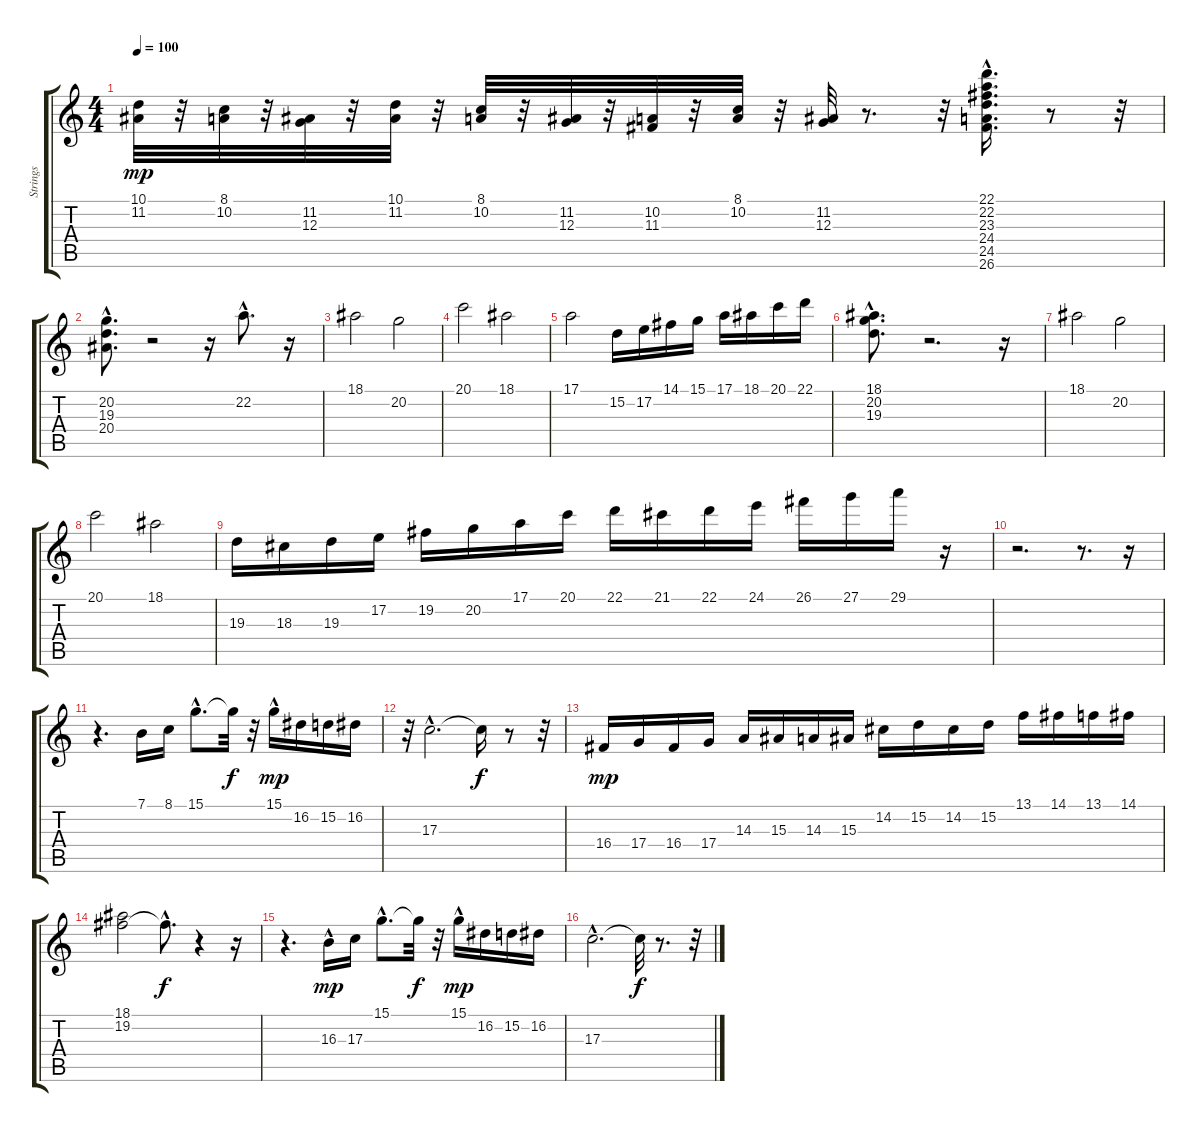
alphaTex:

\track ("Strings" "Strings") {instrument stringensemble1}
\staff {score tabs}
\tuning (E4 B3 G3 D3 A2 E2) {hide}
\ts (4 4)
\tempo 100
\clef g2
\ks c
(10.1 11.2).32{dy mp} r.32 (8.1 10.2).32 r.32 (11.2 12.3).32 r.32 (10.1 11.2).32 r.32 (8.1 10.2).32 r.32 (11.2 12.3).32 r.32 (10.2 11.3).32 r.32 (8.1 10.2).32 r.32 (11.2 12.3).32 r.8{d} r.32 (22.1{hac} 22.2{hac} 23.3{hac} 24.4{hac} 24.5{hac} 26.6{hac}).16{d} r.8 r.32 |
(20.2{hac} 19.3{hac} 20.4{hac}).8{d} r.2 r.16 22.2{hac}.8{d} r.16 |
18.1.2 20.2.2 |
20.1.2 18.1.2 |
17.1.2 15.2.16 17.2.16 14.1.16 15.1.16 17.1.16 18.1.16 20.1.16 22.1.16 |
(18.1{hac} 20.2{hac} 19.3{hac}).8{d} r.2{d} r.16 |
18.1.2 20.2.2 |
20.1.2 18.1.2 |
19.3.16 18.3.16 19.3.16 17.2.16 19.2.16 20.2.16 17.1.16 20.1.16 22.1.16 21.1.16 22.1.16 24.1.16 26.1.16 27.1.16 29.1.16 r.16 |
r.2{d} r.8{d} r.16 |
r.4{d} 7.1.16 8.1.16 15.1{hac}.8{d} 15.1{t}.32{dy f} r.32 15.1{hac}.16{dy mp} 16.2.16 15.2.16 16.2.16 |
r.32 17.3{hac}.2{d} 17.3{t}.16{dy f} r.8 r.32 |
16.4.16{dy mp} 17.4.16 16.4.16 17.4.16 14.3.16 15.3.16 14.3.16 15.3.16 14.2.16 15.2.16 14.2.16 15.2.16 13.1.16 14.1.16 13.1.16 14.1.16 |
(18.1 19.2).2 19.2{hac t}.8{d dy f} r.4 r.16 |
r.4{d} 16.3{hac}.16{dy mp} 17.3.16 15.1{hac}.8{d} 15.1{t}.32{dy f} r.32 15.1{hac}.16{dy mp} 16.2.16 15.2.16 16.2.16 |
17.3{hac}.2{d} 17.3{t}.32{dy f} r.8{d} r.32
